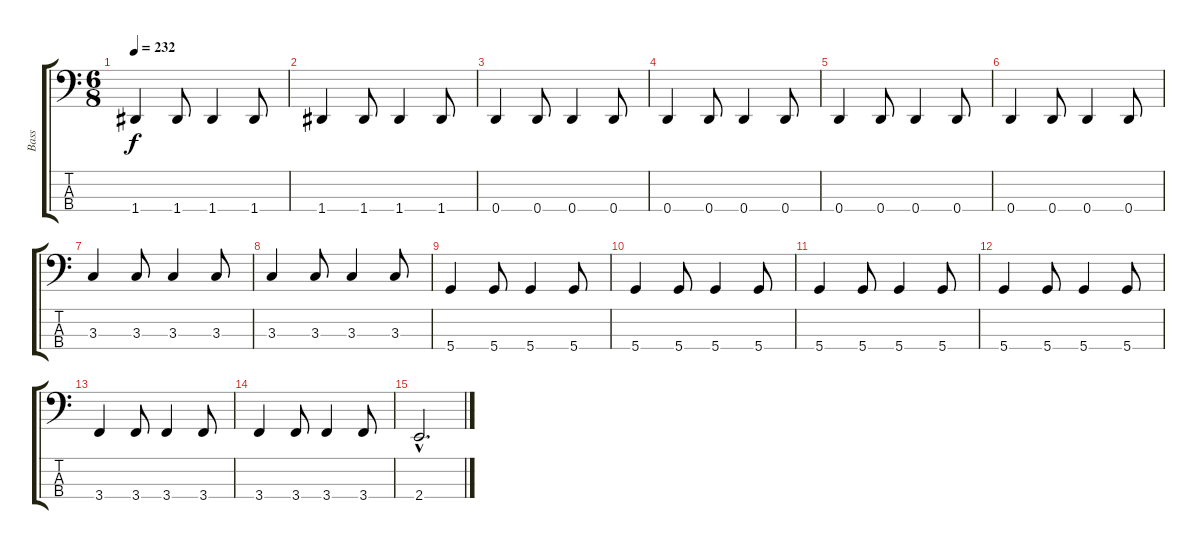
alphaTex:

\track ("Bass" "Bass") {instrument electricbasspick}
\staff {score tabs}
\tuning (G2 D2 A1 D1) {hide}
\ts (6 8)
\tempo 232
\clef f4
\ks c
1.4.4{dy f} 1.4.8 1.4.4 1.4.8 |
1.4.4 1.4.8 1.4.4 1.4.8 |
0.4.4 0.4.8 0.4.4 0.4.8 |
0.4.4 0.4.8 0.4.4 0.4.8 |
0.4.4 0.4.8 0.4.4 0.4.8 |
0.4.4 0.4.8 0.4.4 0.4.8 |
3.3.4 3.3.8 3.3.4 3.3.8 |
3.3.4 3.3.8 3.3.4 3.3.8 |
5.4.4 5.4.8 5.4.4 5.4.8 |
5.4.4 5.4.8 5.4.4 5.4.8 |
5.4.4 5.4.8 5.4.4 5.4.8 |
5.4.4 5.4.8 5.4.4 5.4.8 |
3.4.4 3.4.8 3.4.4 3.4.8 |
3.4.4 3.4.8 3.4.4 3.4.8 |
2.4{hac}.2{d}
